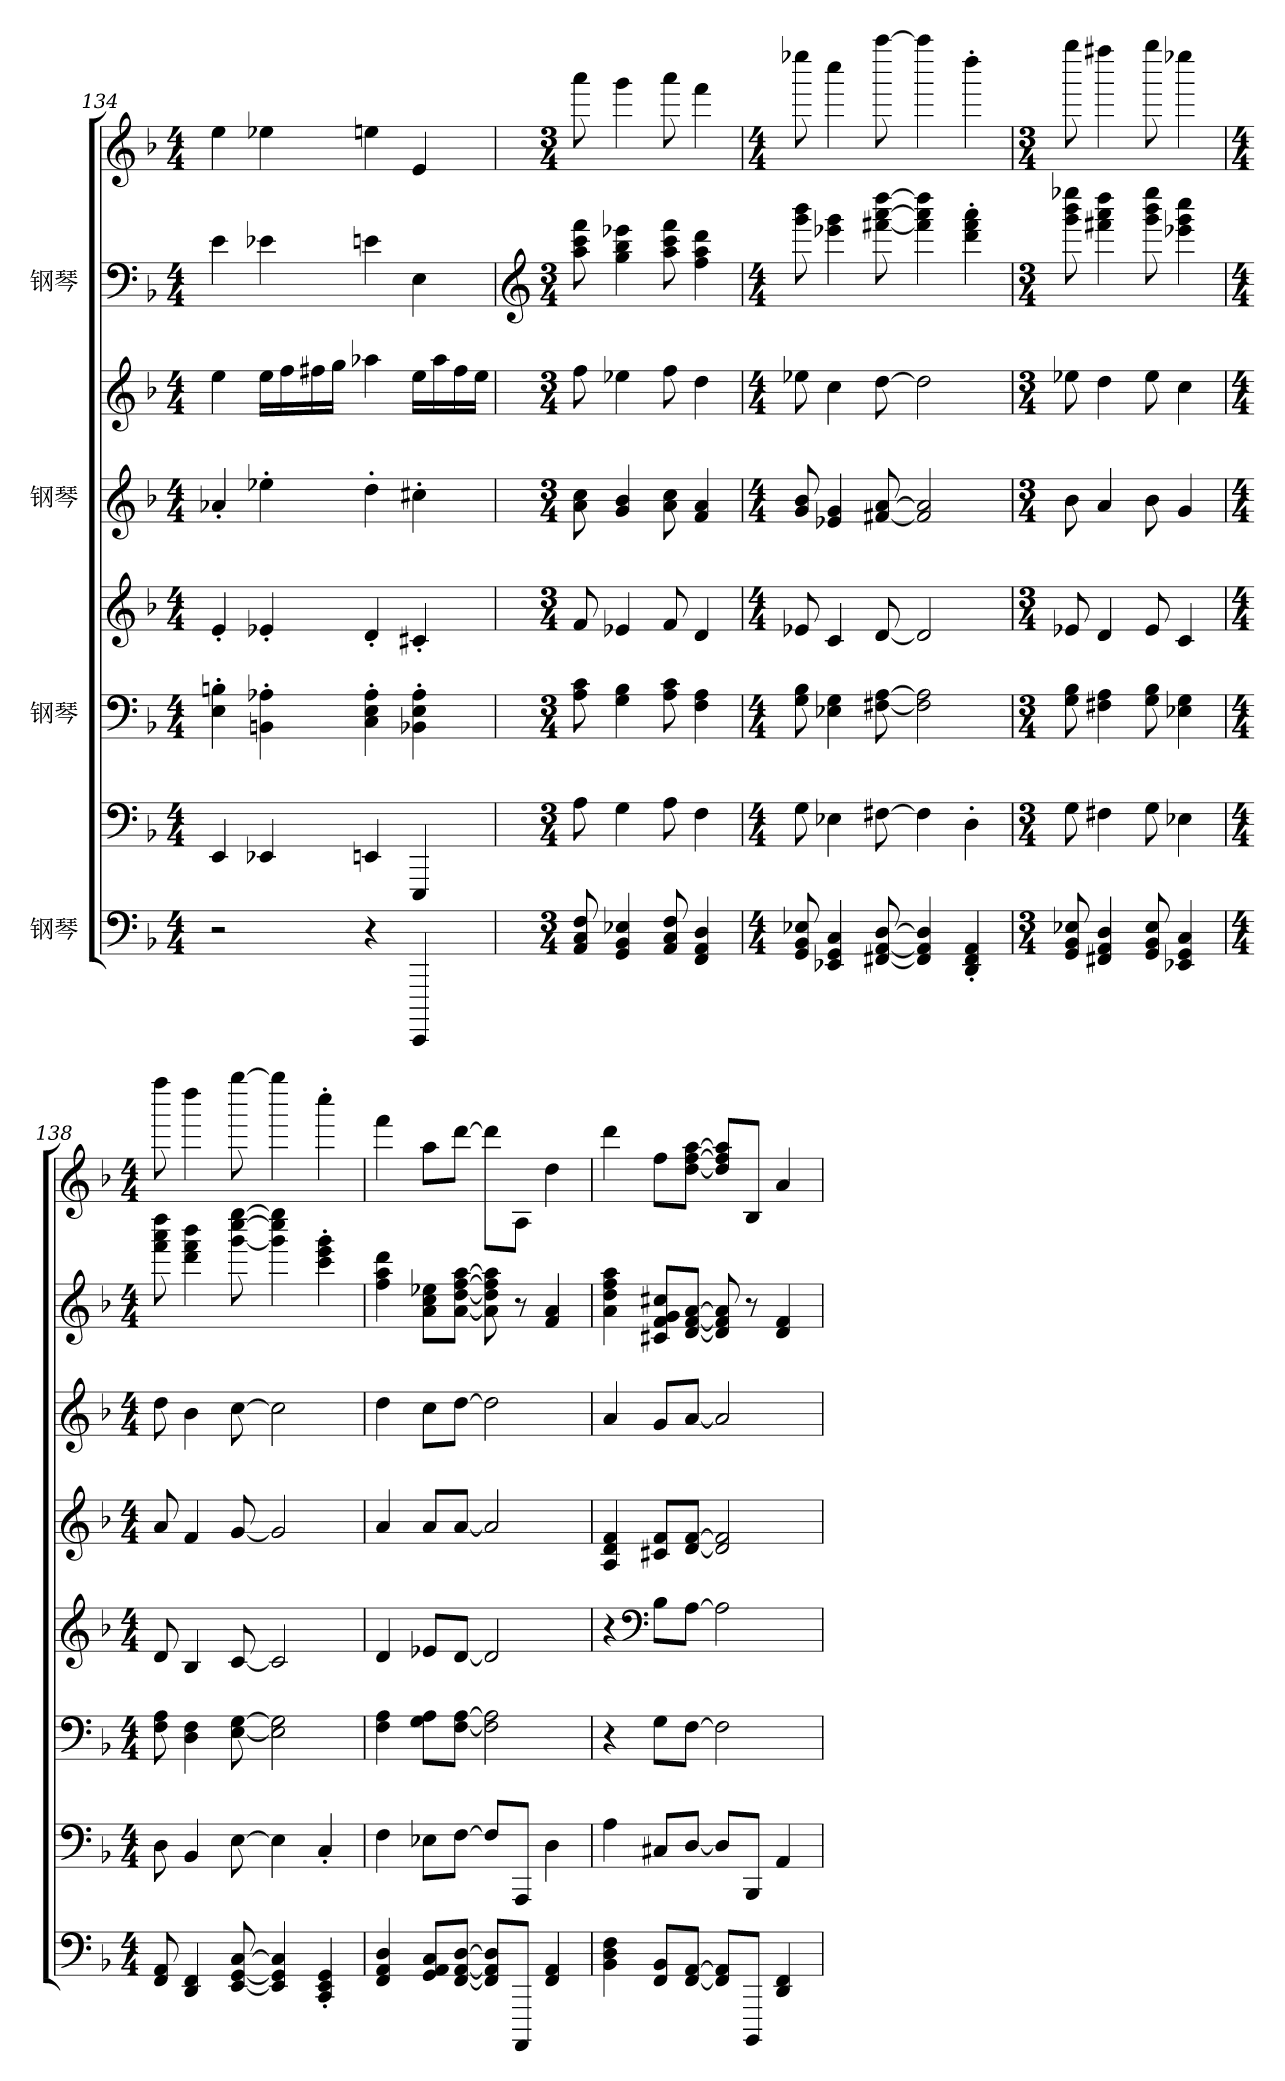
**kern	**kern	**kern	**kern	**kern	**kern	**kern	**kern
*part4	*part4	*part3	*part3	*part2	*part2	*part1	*part1
*staff8	*staff7	*staff6	*staff5	*staff4	*staff3	*staff2	*staff1
*I"钢琴	*	*I"钢琴	*	*I"钢琴	*	*I"钢琴	*
*clefF4	*clefF4	*clefF4	*clefG2	*clefG2	*clefG2	*clefF4	*clefG2
*k[b-]	*k[b-]	*k[b-]	*k[b-]	*k[b-]	*k[b-]	*k[b-]	*k[b-]
*M4/4	*M4/4	*M4/4	*M4/4	*M4/4	*M4/4	*M4/4	*M4/4
=134	=134	=134	=134	=134	=134	=134	=134
2r	4EE/	4E\' 4Bn\'	4e'/	4a-X'/	4ee\	4e\	4ee\
.	4EE-X/	4BBn\' 4A-X\'	4e-X'/	4ee-X'\	16ee\LL	4e-X\	4ee-X\
.	.	.	.	.	16ff\	.	.
.	.	.	.	.	16ff#X\	.	.
.	.	.	.	.	16gg\JJ	.	.
4r	4EEn/	4C\' 4E\' 4A-\'	4d'/	4dd'\	4aa-X\	4en\	4een\
4EEEE/	4EEE/	4BB-X\' 4E\' 4A-\'	4c#X'/	4cc#X'\	16ee\LL	4E\	4e/
.	.	.	.	.	16aa-\	.	.
.	.	.	.	.	16ff#\	.	.
.	.	.	.	.	16ee\JJ	.	.
!!LO:PB:g=z
=135	=135	=135	=135	=135	=135	=135	=135
*	*	*	*	*	*	*clefG2	*
*M3/4	*M3/4	*M3/4	*M3/4	*M3/4	*M3/4	*M3/4	*M3/4
8AA/ 8C/ 8F/	8A\	8A\ 8c\	8f/	8a\ 8cc\	8ff\	8aa\ 8ccc\ 8fff\	8aaa\
4GG/ 4BB-/ 4E-X/	4G\	4G\ 4B-\	4e-X/	4g/ 4b-/	4ee-X\	4gg\ 4bb-\ 4eee-X\	4ggg\
8AA/ 8C/ 8F/	8A\	8A\ 8c\	8f/	8a\ 8cc\	8ff\	8aa\ 8ccc\ 8fff\	8aaa\
4FF/ 4AA/ 4D/	4F\	4F\ 4A\	4d/	4f/ 4a/	4dd\	4ff\ 4aa\ 4ddd\	4fff\
=136	=136	=136	=136	=136	=136	=136	=136
*M4/4	*M4/4	*M4/4	*M4/4	*M4/4	*M4/4	*M4/4	*M4/4
8GG/ 8BB-/ 8E-X/	8G\	8G\ 8B-\	8e-X/	8g/ 8b-/	8ee-X\	8ggg\ 8bbb-\	8eeee-X\
4EE-X/ 4GG/ 4C/	4E-X\	4E-X\ 4G\	4c/	4e-X/ 4g/	4cc\	4eee-X\ 4ggg\	4cccc\
[8FF#X/ [8AA/ [8D/	[8F#X\	[8F#X\ [8A\	[8d/	[8f#X/ [8a/	[8dd\	[8fff#X\ [8aaa\ [8dddd\	[8aaaa\
4FF#/] 4AA/] 4D/]	4F#\]	2F#\] 2A\]	2d/]	2f#/] 2a/]	2dd\]	4fff#\] 4aaa\] 4dddd\]	4aaaa\]
4DD/' 4FF#/' 4AA/'	4D'\	.	.	.	.	4ddd\' 4fff#\' 4aaa\'	4dddd'\
=137	=137	=137	=137	=137	=137	=137	=137
*M3/4	*M3/4	*M3/4	*M3/4	*M3/4	*M3/4	*M3/4	*M3/4
8GG/ 8BB-/ 8E-X/	8G\	8G\ 8B-\	8e-X/	8b-\	8ee-X\	8ggg\ 8bbb-\ 8eeee-X\	8gggg\
4FF#X/ 4AA/ 4D/	4F#X\	4F#X\ 4A\	4d/	4a/	4dd\	4fff#X\ 4aaa\ 4dddd\	4ffff#X\
8GG/ 8BB-/ 8E-/	8G\	8G\ 8B-\	8e-/	8b-\	8ee-\	8ggg\ 8bbb-\ 8eeee-\	8gggg\
4EE-X/ 4GG/ 4C/	4E-X\	4E-X\ 4G\	4c/	4g/	4cc\	4eee-X\ 4ggg\ 4cccc\	4eeee-X\
=138	=138	=138	=138	=138	=138	=138	=138
*M4/4	*M4/4	*M4/4	*M4/4	*M4/4	*M4/4	*M4/4	*M4/4
8FF/ 8AA/	8D\	8F\ 8A\	8d/	8a/	8dd\	8fff\ 8aaa\ 8dddd\	8ffff\
4DD/ 4FF/	4BB-/	4D\ 4F\	4B-/	4f/	4b-\	4ddd\ 4fff\ 4bbb-\	4dddd\
[8EE/ [8GG/ [8C/	[8E\	[8E\ [8G\	[8c/	[8g/	[8cc\	[8ggg\ [8cccc\ [8eeee\	[8gggg\
4EE/] 4GG/] 4C/]	4E\]	2E\] 2G\]	2c/]	2g/]	2cc\]	4ggg\] 4cccc\] 4eeee\]	4gggg\]
4CC/' 4EE/' 4GG/'	4C'/	.	.	.	.	4ccc\' 4eee\' 4ggg\'	4cccc'\
!!LO:PB:g=z
=139	=139	=139	=139	=139	=139	=139	=139
4FF/ 4AA/ 4D/	4F\	4F\ 4A\	4d/	4a/	4dd\	4ff\ 4aa\ 4ddd\	4fff\
8GG/ 8AA/ 8C/L	8E-X\L	8G\ 8A\L	8e-X/L	8a/L	8cc\L	8a\ 8cc\ 8ee-X\L	8aa\L
[8FF/ [8AA/ [8D/J	[8F\J	[8F\ [8A\J	[8d/J	[8a/J	[8dd\J	[8a\ [8dd\ [8ff\ [8aa\J	[8ddd\J
8FF/] 8AA/] 8D/]L	8F/L]	2F\] 2A\]	2d/]	2a/]	2dd\]	8a\] 8dd\] 8ff\] 8aa\]	8ddd\L]
8AAAA/J	8AAA/J	.	.	.	.	8r	8A\J
4FF/ 4AA/	4D\	.	.	.	.	4f/ 4a/	4dd\
=140	=140	=140	=140	=140	=140	=140	=140
4BB-\ 4D\ 4F\	4A\	4r	4r	4A/ 4d/ 4f/	4a/	4a\ 4dd\ 4ff\ 4aa\	4ddd\
*	*	*	*clefF4	*	*	*	*
8FF/ 8BB-/L	8C#X/L	8G\L	8B-\L	8c#X/ 8f/L	8g/L	8c#X/ 8f/ 8g/ 8cc#X/L	8ff\L
[8FF/ [8AA/J	[8D/J	[8F\J	[8A\J	[8d/ [8f/J	[8a/J	[8d/ [8f/ [8a/J	[8dd\ [8ff\ [8aa\J
8FF/] 8AA/]L	8D/L]	2F\]	2A\]	2d/] 2f/]	2a/]	8d/] 8f/] 8a/]	8dd/] 8ff/] 8aa/]L
8BBBB-/J	8BBB-/J	.	.	.	.	8r	8B-/J
4DD/ 4FF/	4AA/	.	.	.	.	4d/ 4f/	4a/
=	=	=	=	=	=	=	=
*-	*-	*-	*-	*-	*-	*-	*-
